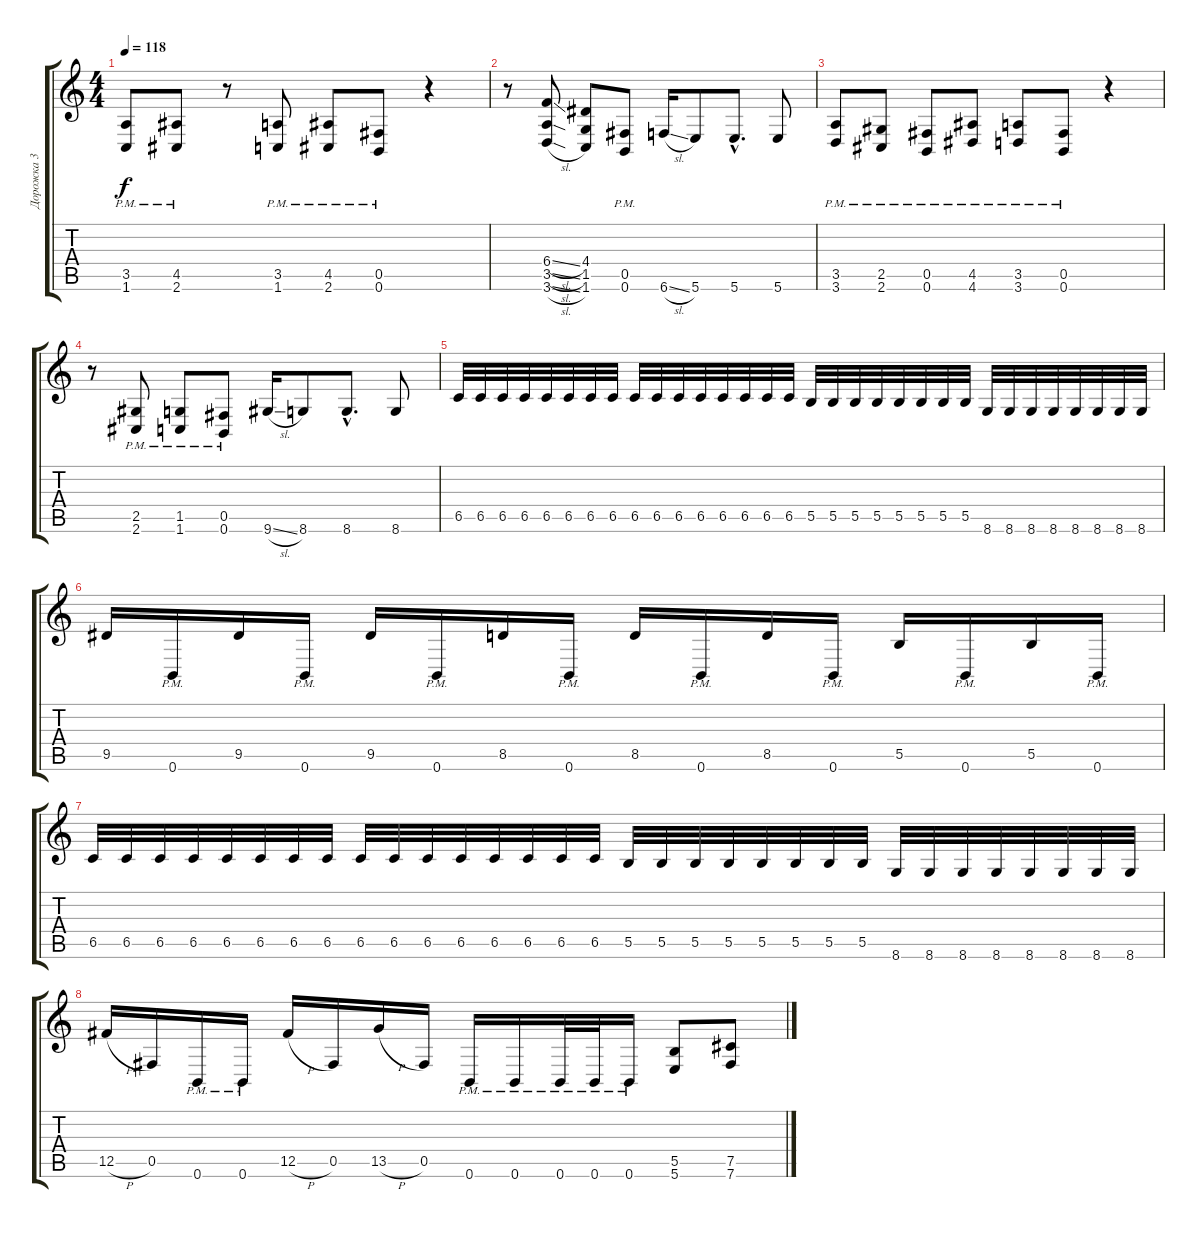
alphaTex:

\track ("Дорожка 3" "Дорожка 3") {instrument distortionguitar}
\staff {score tabs}
\tuning (Db4 Ab3 E3 B2 Gb2 B1) {hide}
\ts (4 4)
\tempo 118
\clef g2
\ks c
(3.5{pm} 1.6).8{dy f} (4.5{pm} 2.6).8 r.8 (3.5{pm} 1.6).8 (4.5{pm} 2.6).8 (0.5{pm} 0.6).8 r.4 |
r.8 (6.4{sl} 3.5{sl} 3.6{sl}).8 (4.4 1.5 1.6).8 (0.5{pm} 0.6).8 6.6{sl}.16 5.6.8 5.6{hac}.8{d} 5.6.8 |
(3.5{pm} 3.6).8 (2.5{pm} 2.6).8 (0.5{pm} 0.6).8 (4.5{pm} 4.6).8 (3.5{pm} 3.6).8 (0.5{pm} 0.6).8 r.4 |
r.8 (2.5{pm} 2.6).8 (1.5{pm} 1.6).8 (0.5{pm} 0.6).8 9.6{sl}.16 8.6.8 8.6{hac}.8{d} 8.6.8 |
6.5.32 6.5.32 6.5.32 6.5.32 6.5.32 6.5.32 6.5.32 6.5.32 6.5.32 6.5.32 6.5.32 6.5.32 6.5.32 6.5.32 6.5.32 6.5.32 5.5.32 5.5.32 5.5.32 5.5.32 5.5.32 5.5.32 5.5.32 5.5.32 8.6.32 8.6.32 8.6.32 8.6.32 8.6.32 8.6.32 8.6.32 8.6.32 |
9.5.16 0.6{pm}.16 9.5.16 0.6{pm}.16 9.5.16 0.6{pm}.16 8.5.16 0.6{pm}.16 8.5.16 0.6{pm}.16 8.5.16 0.6{pm}.16 5.5.16 0.6{pm}.16 5.5.16 0.6{pm}.16 |
6.5.32 6.5.32 6.5.32 6.5.32 6.5.32 6.5.32 6.5.32 6.5.32 6.5.32 6.5.32 6.5.32 6.5.32 6.5.32 6.5.32 6.5.32 6.5.32 5.5.32 5.5.32 5.5.32 5.5.32 5.5.32 5.5.32 5.5.32 5.5.32 8.6.32 8.6.32 8.6.32 8.6.32 8.6.32 8.6.32 8.6.32 8.6.32 |
12.5{h}.16 0.5.16 0.6{pm}.16 0.6{pm}.16 12.5{h}.16 0.5.16 13.5{h}.16 0.5.16 0.6{pm}.16 0.6{pm}.16 0.6{pm}.32 0.6{pm}.32 0.6{pm}.16 (5.5 5.6).8 (7.5 7.6).8
